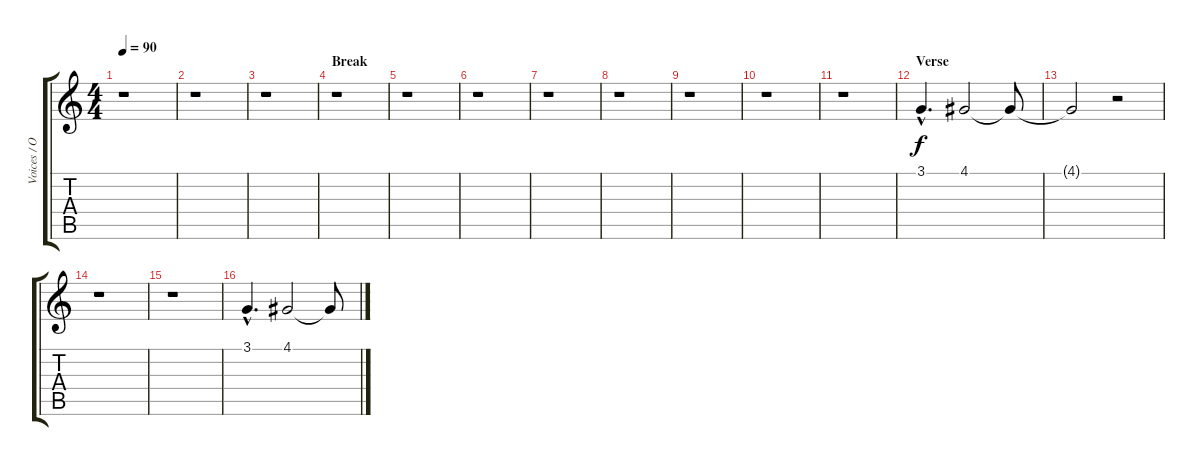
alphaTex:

\track ("Voices / Organ" "Voices / O") {instrument choiraahs}
\staff {score tabs}
\tuning (E4 B3 G3 D3 A2 E2) {hide}
\ts (4 4)
\tempo 90
\clef g2
\ks c
r.1{dy f} |
r.1 |
r.1 |
\section ("" "Break")
r.1 |
r.1 |
r.1 |
r.1 |
r.1 |
r.1 |
r.1 |
r.1 |
\section ("" "Verse")
3.1{hac}.4{d} 4.1.2 4.1{t}.8 |
4.1{t}.2 r.2 |
r.1 |
r.1 |
3.1{hac}.4{d} 4.1.2 4.1{t}.8
